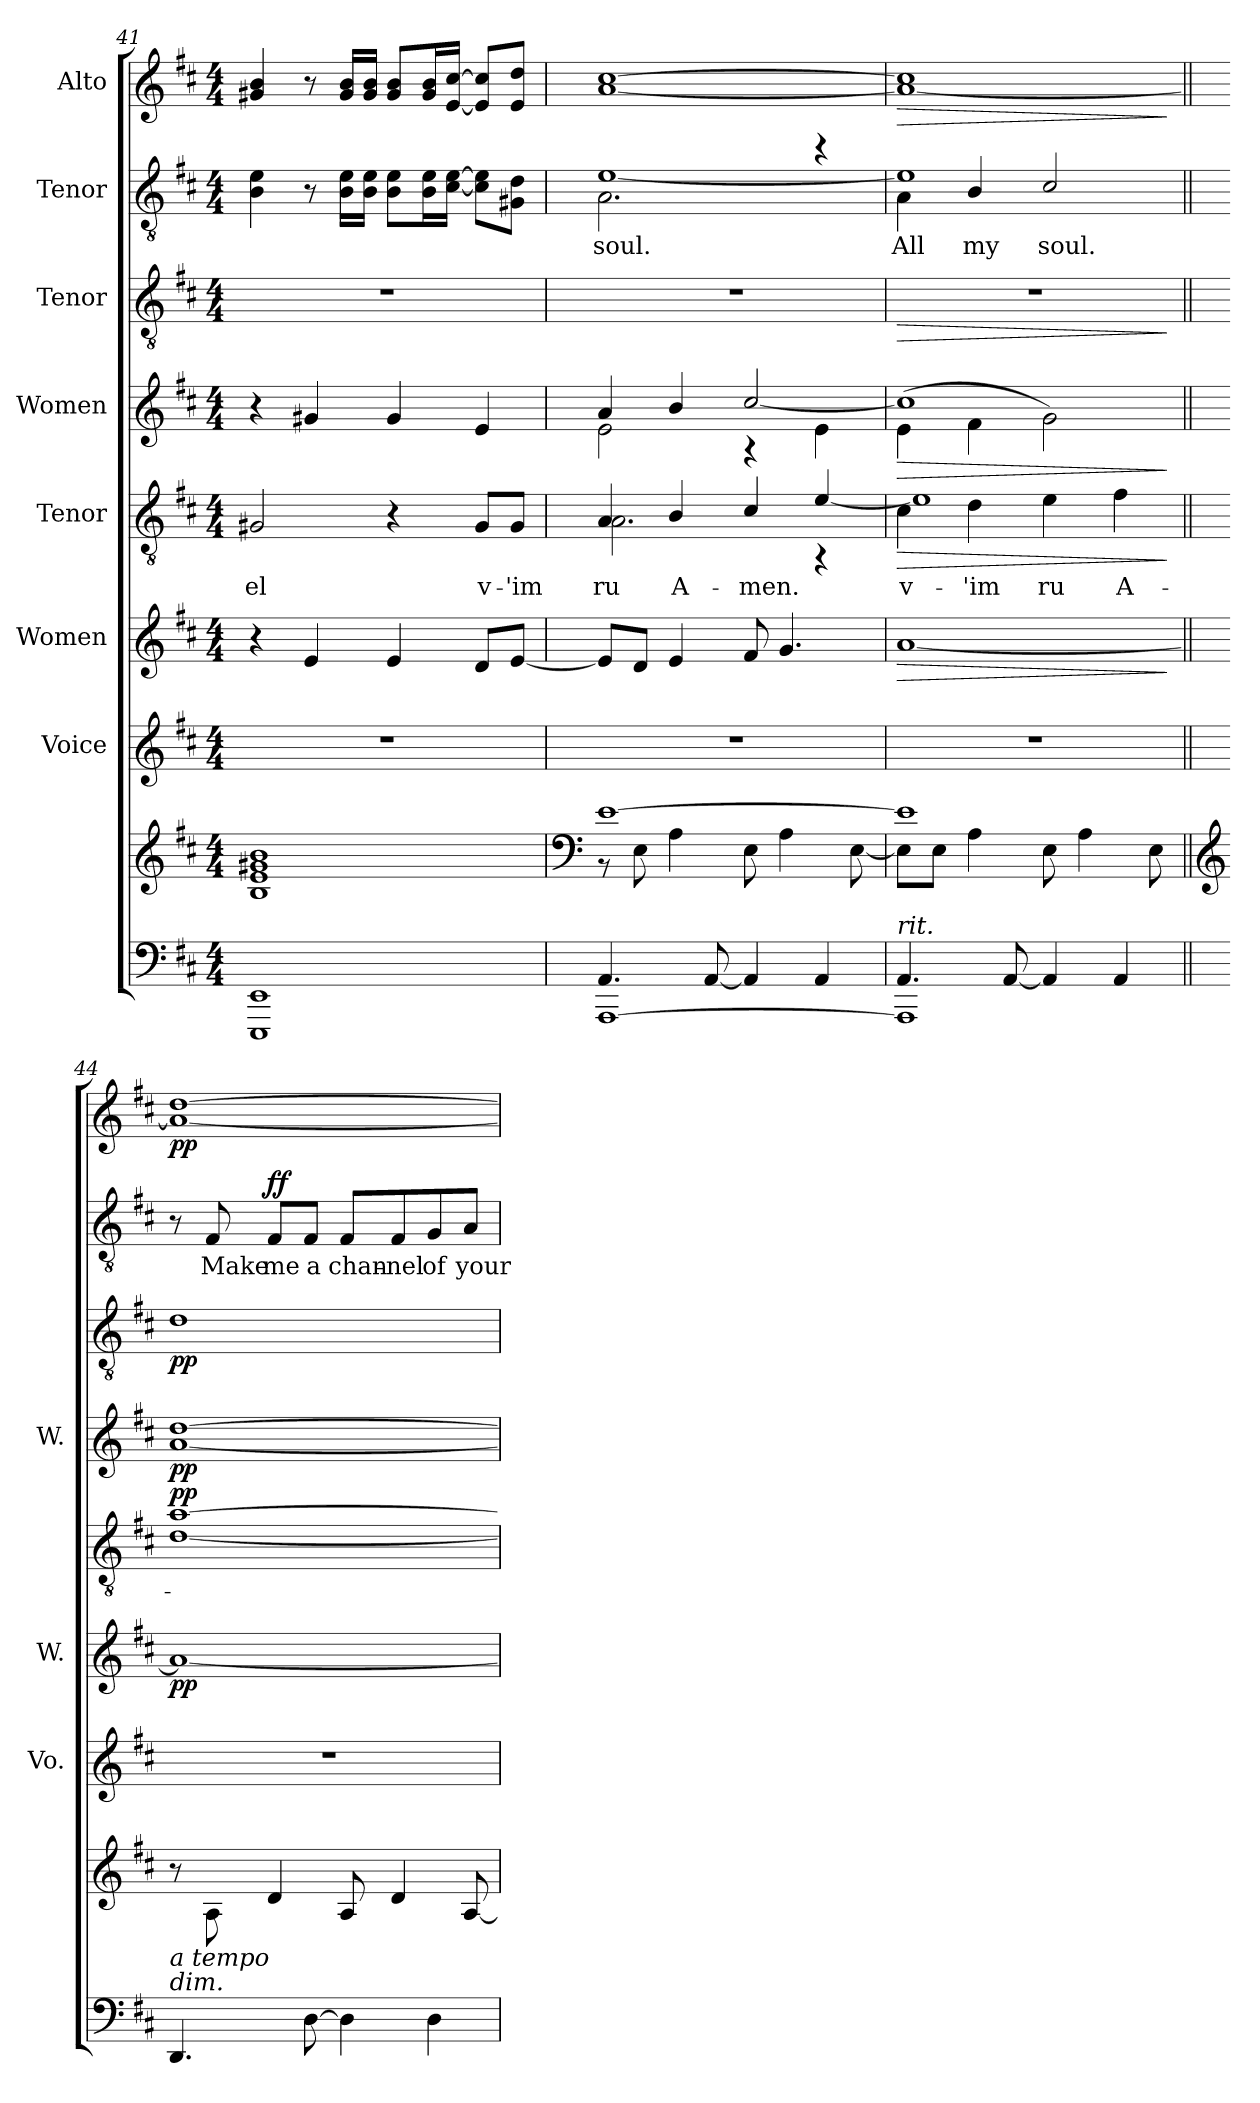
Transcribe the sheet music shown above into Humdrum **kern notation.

**kern	**kern	**kern	**kern	**dynam	**kern	**text	**dynam	**kern	**dynam	**kern	**dynam	**kern	**text	**dynam	**kern	**dynam
*part8	*part8	*part7	*part6	*part6	*part5	*part5	*part5	*part4	*part4	*part3	*part3	*part2	*part2	*part2	*part1	*part1
*staff9	*staff8	*staff7	*staff6	*staff6	*staff5	*staff5	*staff5	*staff4	*staff4	*staff3	*staff3	*staff2	*staff2	*staff2	*staff1	*staff1
*	*	*I"Voice	*I"Women	*	*I"Tenor	*	*	*I"Women	*	*I"Tenor	*	*I"Tenor	*	*	*I"Alto	*
*	*	*I'Vo.	*I'W.	*	*	*	*	*I'W.	*	*	*	*	*	*	*	*
!!LO:PB:g=z
*clefF4	*clefG2	*clefG2	*clefG2	*	*clefGv2	*	*	*clefG2	*	*clefGv2	*	*clefGv2	*	*	*clefG2	*
*k[f#c#]	*k[f#c#]	*k[f#c#]	*k[f#c#]	*	*k[f#c#]	*	*	*k[f#c#]	*	*k[f#c#]	*	*k[f#c#]	*	*	*k[f#c#]	*
*M4/4	*M4/4	*M4/4	*M4/4	*	*M4/4	*	*	*M4/4	*	*M4/4	*	*M4/4	*	*	*M4/4	*
=41	=41	=41	=41	=41	=41	=41	=41	=41	=41	=41	=41	=41	=41	=41	=41	=41
1EEE 1EE	1B 1e 1g#X 1b	1r	4r	.	2G#X/	-el	.	4r	.	1r	.	4B\ 4e\	.	.	4g#X/ 4b/	.
.	.	.	4e/	.	.	.	.	4g#X/	.	.	.	8r	.	.	8r	.
.	.	.	.	.	.	.	.	.	.	.	.	16B\ 16e\LL	.	.	16g#/ 16b/LL	.
.	.	.	.	.	.	.	.	.	.	.	.	16B\ 16e\JJ	.	.	16g#/ 16b/JJ	.
.	.	.	4e/	.	4r	.	.	4g#/	.	.	.	8B\ 8e\L	.	.	8g#/ 8b/L	.
.	.	.	.	.	.	.	.	.	.	.	.	16B\ 16e\L	.	.	16g#/ 16b/L	.
.	.	.	.	.	.	.	.	.	.	.	.	[16c#\ [16e\JJ	.	.	[16e/ [16cc#/JJ	.
.	.	.	8d/L	.	8G#/L	v-	.	4e/	.	.	.	8c#]\ 8e]\L	.	.	8e]/ 8cc#]/L	.
.	.	.	[8e/J	.	8G#/J	-'im	.	.	.	.	.	8G#X\ 8d\J	.	.	8e/ 8dd/J	.
=42	=42	=42	=42	=42	=42	=42	=42	=42	=42	=42	=42	=42	=42	=42	=42	=42
*	*clefF4	*	*	*	*	*	*	*	*	*	*	*	*	*	*	*
*^	*^	*	*	*	*^	*	*	*^	*	*	*	*^	*	*	*	*
[1AAA	4.AA/	[1e	8r	1r	8e/L]	.	4A/	2.A\	ru	.	4a/	2e\	.	1r	.	2.A\	[1e	soul.	.	[1a [1cc#	.
.	.	.	8E\	.	8d/J	.	.	.	.	.	.	.	.	.	.	.	.	.	.	.	.
.	.	.	4A\	.	4e/	.	4B/	.	A-	.	4b/	.	.	.	.	.	.	.	.	.	.
.	[8AA/	.	.	.	.	.	.	.	.	.	.	.	.	.	.	.	.	.	.	.	.
.	4AA/]	.	8E\	.	8f#/	.	4c#/	.	-men.	.	4rA	[2cc#/	.	.	.	.	.	.	.	.	.
.	.	.	4A\	.	4.g/	.	.	.	.	.	.	.	.	.	.	.	.	.	.	.	.
.	4AA/	.	.	.	.	.	4rAA	[4e/	.	.	4e\	.	.	.	.	4r	.	.	.	.	.
.	.	.	[8E\	.	.	.	.	.	.	.	.	.	.	.	.	.	.	.	.	.	.
=43	=43	=43	=43	=43	=43	=43	=43	=43	=43	=43	=43	=43	=43	=43	=43	=43	=43	=43	=43	=43	=43
!LO:TX:a:i:t=rit.	!	!	!	!	!	!	!	!	!	!	!	!	!	!	!	!	!	!	!	!	!
!	!	!	!	!	!	!LO:HP:b	!	!	!	!LO:HP:b	!	!	!LO:HP:b	!	!LO:HP:b	!	!	!	!	!	!LO:HP:b
1AAA]	4.AA/	1e]	8E\L]	1r	[1a	>	4c#\	1e]	v-	>	(4e\	1cc#]	>	1r	>	4A\	1e]	All	.	1a_ 1cc#]	>
.	.	.	8E\J	.	.	.	.	.	.	.	.	.	.	.	.	.	.	.	.	.	.
.	.	.	4A\	.	.	.	4d\	.	-'im	.	4f#\	.	.	.	.	4B/	.	my	.	.	.
.	[8AA/	.	.	.	.	.	.	.	.	.	.	.	.	.	.	.	.	.	.	.	.
.	4AA/]	.	8E\	.	.	.	4e\	.	ru	.	2g\)	.	.	.	.	2c#/	.	soul.	.	.	.
.	.	.	4A\	.	.	.	.	.	.	.	.	.	.	.	.	.	.	.	.	.	.
.	4AA/	.	.	.	.	.	4f#\	.	A-	.	.	.	.	.	.	.	.	.	.	.	.
.	.	.	8E\	.	.	.	.	.	.	.	.	.	.	.	.	.	.	.	.	.	.
*v	*v	*	*	*	*	*	*v	*v	*	*	*v	*v	*	*	*	*v	*v	*	*	*	*
*	*v	*v	*	*	*	*	*	*	*	*	*	*	*	*	*	*	*
.	.	.	.	]	.	.	]	.	]	.	]	.	.	.	.	]
!!LO:PB:g=z
=44||	=44||	=44||	=44||	=44||	=44||	=44||	=44||	=44||	=44||	=44||	=44||	=44||	=44||	=44||	=44||	=44||
*	*clefG2	*	*	*	*	*	*	*	*	*	*	*	*	*	*	*
!	!LO:TX:b:i:t=a tempo	!	!	!	!	!	!	!	!	!	!	!	!	!	!	!
!LO:TX:a:i:t=dim.	!	!	!	!	!	!	!	!	!	!	!	!	!	!	!	!
!	!	!	!	!LO:DY:b	!	!	!LO:DY:b	!	!LO:DY:b	!	!LO:DY:b	!	!	!	!	!LO:DY:b
4.DD/	8r	1r	1a_	pp	[1d [1a	.	pp	[1a [1dd	pp	1d	pp	8r	.	.	1a_ [1dd	pp
.	8A\	.	.	.	.	.	.	.	.	.	.	8F#/	Make	.	.	.
!	!	!	!	!	!	!	!	!	!	!	!	!	!	!LO:DY:b	!	!
.	4d/	.	.	.	.	.	.	.	.	.	.	8F#/L	me	ff	.	.
[8D\	.	.	.	.	.	.	.	.	.	.	.	8F#/J	a	.	.	.
4D\]	8A/	.	.	.	.	.	.	.	.	.	.	8F#/L	chan-	.	.	.
.	4d/	.	.	.	.	.	.	.	.	.	.	8F#/	-nel	.	.	.
4D\	.	.	.	.	.	.	.	.	.	.	.	8G/	of	.	.	.
.	[8A/	.	.	.	.	.	.	.	.	.	.	8A/J	your	.	.	.
=	=	=	=	=	=	=	=	=	=	=	=	=	=	=	=	=
*-	*-	*-	*-	*-	*-	*-	*-	*-	*-	*-	*-	*-	*-	*-	*-	*-
